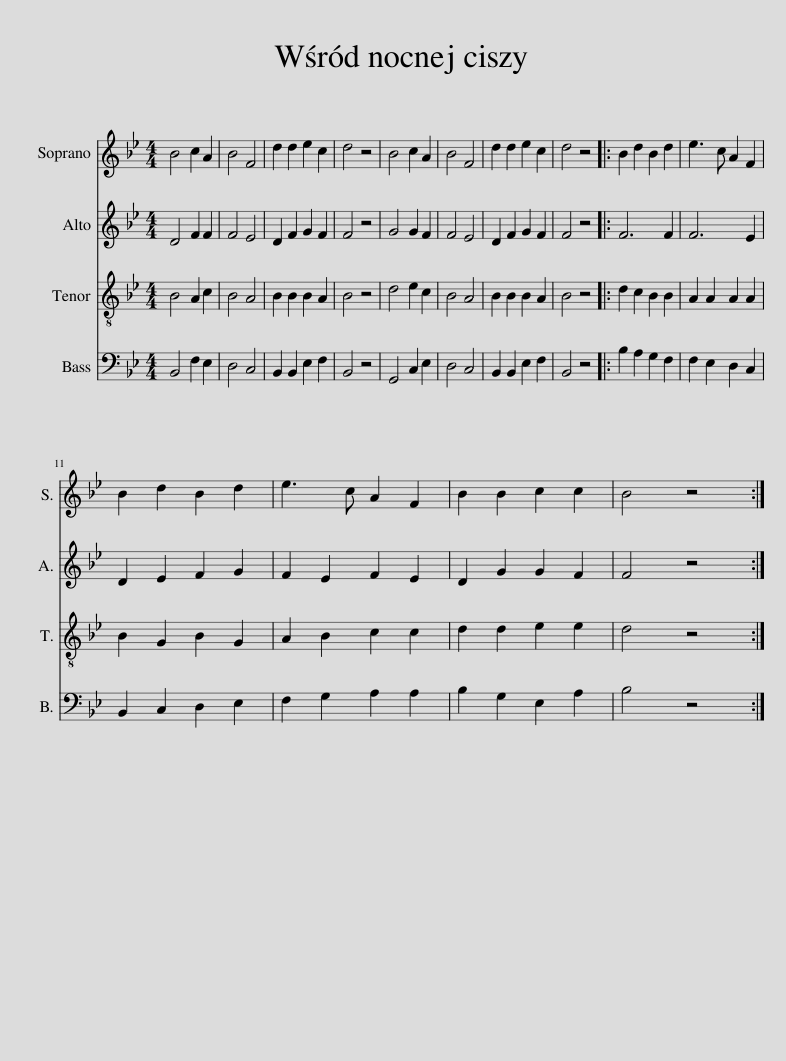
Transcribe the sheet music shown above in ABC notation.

X:1
%%score 1 2 3 4
L:1/8
M:4/4
I:linebreak $
K:Bb
V:1 treble
V:2 treble
V:3 treble-8
V:4 bass
V:1
 B4 c2 A2 | B4 F4 | d2 d2 e2 c2 | d4 z4 | B4 c2 A2 | %5
 B4 F4 | d2 d2 e2 c2 | d4 z4 |: B2 d2 B2 d2 | e3 c A2 F2 |$ %10
 B2 d2 B2 d2 | e3 c A2 F2 | B2 B2 c2 c2 | B4 z4 :| %14
V:2
 D4 F2 F2 | F4 E4 | D2 F2 G2 F2 | F4 z4 | G4 G2 F2 | %5
 F4 E4 | D2 F2 G2 F2 | F4 z4 |: F6 F2 | F6 E2 |$ %10
 D2 E2 F2 G2 | F2 E2 F2 E2 | D2 G2 G2 F2 | F4 z4 :| %14
V:3
 B4 A2 c2 | B4 A4 | B2 B2 B2 A2 | B4 z4 | d4 e2 c2 | %5
 B4 A4 | B2 B2 B2 A2 | B4 z4 |: d2 c2 B2 B2 | A2 A2 A2 A2 |$ %10
 B2 G2 B2 G2 | A2 B2 c2 c2 | d2 d2 e2 e2 | d4 z4 :| %14
V:4
 B,,4 F,2 E,2 | D,4 C,4 | B,,2 B,,2 E,2 F,2 | B,,4 z4 | G,,4 C,2 E,2 | %5
 D,4 C,4 | B,,2 B,,2 E,2 F,2 | B,,4 z4 |: B,2 A,2 G,2 F,2 | F,2 E,2 D,2 C,2 |$ %10
 B,,2 C,2 D,2 E,2 | F,2 G,2 A,2 A,2 | B,2 G,2 E,2 A,2 | B,4 z4 :| %14
